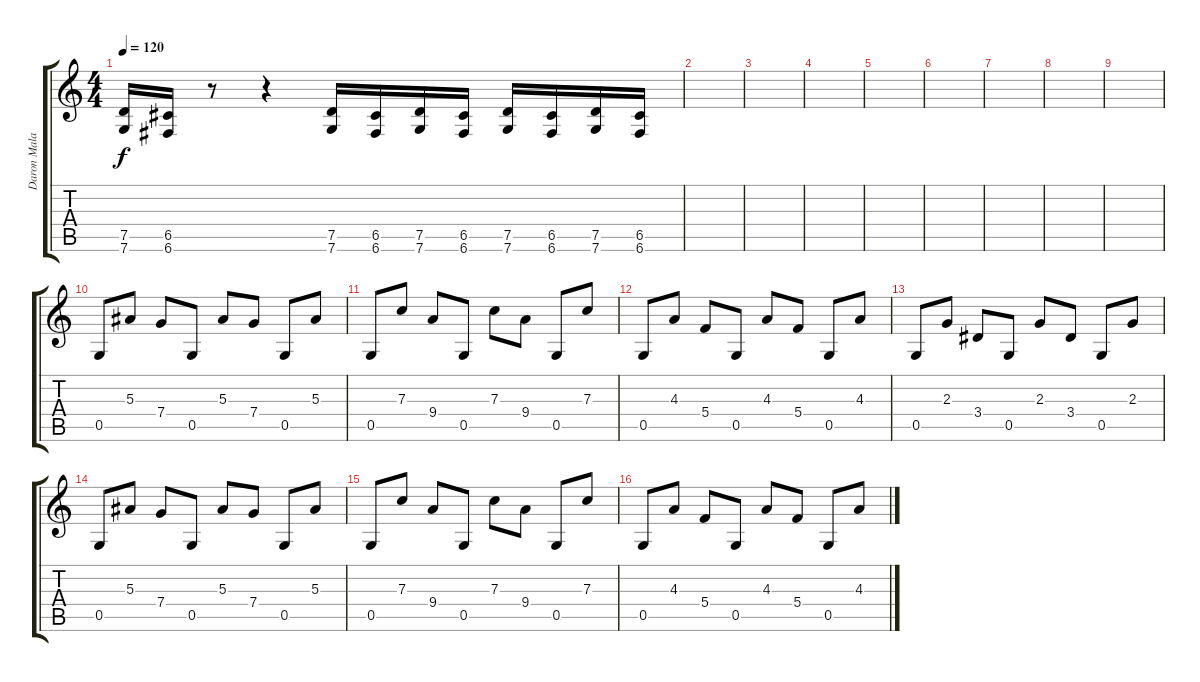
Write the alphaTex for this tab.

\track ("Daron Malakian (Distortion)" "Daron Mala") {instrument distortionguitar}
\staff {score tabs}
\tuning (D4 A3 F3 C3 G2 C2) {hide}
\ts (4 4)
\tempo 120
\clef g2
\ks c
(7.5 7.6).16{dy f} (6.5 6.6).16 r.8 r.4 (7.5 7.6).16 (6.5 6.6).16 (7.5 7.6).16 (6.5 6.6).16 (7.5 7.6).16 (6.5 6.6).16 (7.5 7.6).16 (6.5 6.6).16 |
|
|
|
|
|
|
|
|
0.5.8 5.3.8 7.4.8 0.5.8 5.3.8 7.4.8 0.5.8 5.3.8 |
0.5.8 7.3.8 9.4.8 0.5.8 7.3.8 9.4.8 0.5.8 7.3.8 |
0.5.8 4.3.8 5.4.8 0.5.8 4.3.8 5.4.8 0.5.8 4.3.8 |
0.5.8 2.3.8 3.4.8 0.5.8 2.3.8 3.4.8 0.5.8 2.3.8 |
0.5.8 5.3.8 7.4.8 0.5.8 5.3.8 7.4.8 0.5.8 5.3.8 |
0.5.8 7.3.8 9.4.8 0.5.8 7.3.8 9.4.8 0.5.8 7.3.8 |
0.5.8 4.3.8 5.4.8 0.5.8 4.3.8 5.4.8 0.5.8 4.3.8
